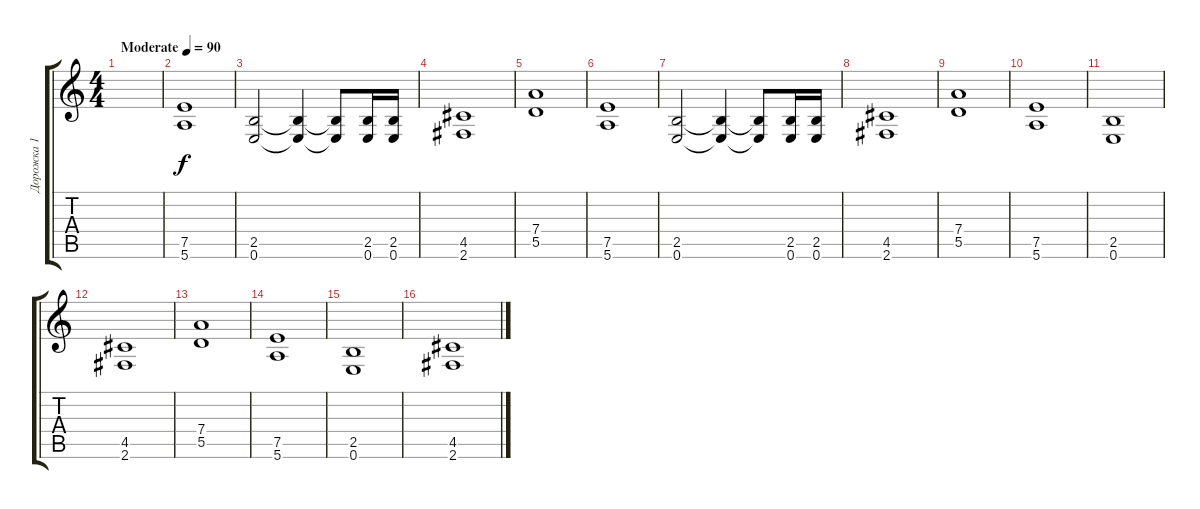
\track ("Дорожка 1" "Дорожка 1") {instrument distortionguitar}
\staff {score tabs}
\tuning (E4 B3 G3 D3 A2 E2) {hide}
\ts (4 4)
\tempo (90 "Moderate")
\clef g2
\ks c
|
(7.5 5.6).1 |
(2.5 0.6).2 (2.5{t} 0.6{t}).4 (2.5{t} 0.6{t}).8 (2.5 0.6).16 (2.5 0.6).16 |
(4.5 2.6).1 |
(7.4 5.5).1 |
(7.5 5.6).1 |
(2.5 0.6).2 (2.5{t} 0.6{t}).4 (2.5{t} 0.6{t}).8 (2.5 0.6).16 (2.5 0.6).16 |
(4.5 2.6).1 |
(7.4 5.5).1 |
(7.5 5.6).1 |
(2.5 0.6).1 |
(4.5 2.6).1 |
(7.4 5.5).1 |
(7.5 5.6).1 |
(2.5 0.6).1 |
(4.5 2.6).1
